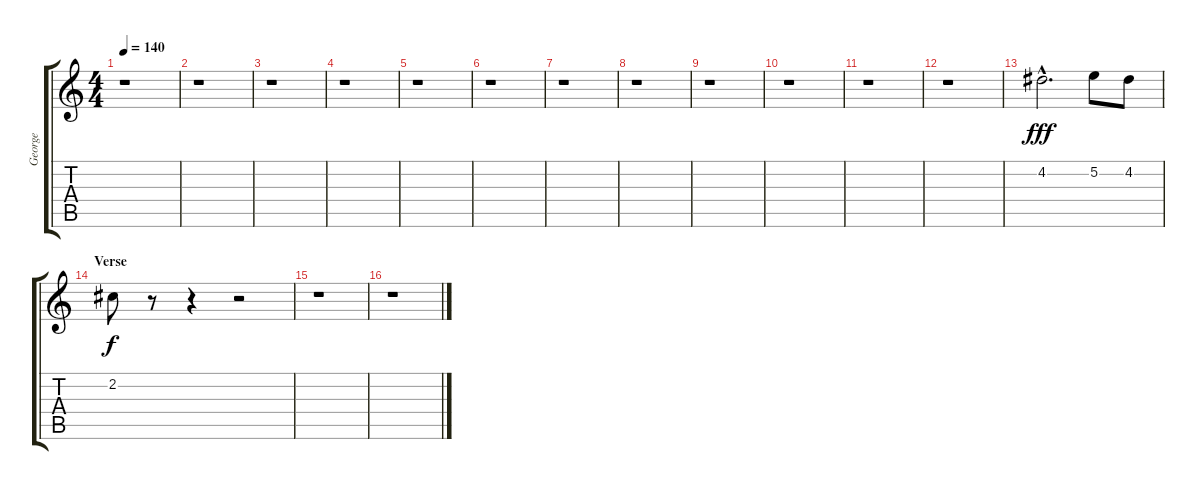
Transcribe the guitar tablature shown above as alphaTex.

\track ("George" "George") {instrument acousticguitarnylon}
\staff {score tabs}
\tuning (E4 B3 G3 D3 A2 E2) {hide}
\ts (4 4)
\tempo 140
\clef g2
\ks c
r.1{dy fff} |
r.1 |
r.1 |
r.1 |
r.1 |
r.1 |
r.1 |
r.1 |
r.1 |
r.1 |
r.1 |
r.1 |
4.2{hac}.2{d} 5.2.8 4.2.8 |
\section ("" "Verse")
2.2.8{dy f} r.8 r.4 r.2 |
r.1 |
r.1
